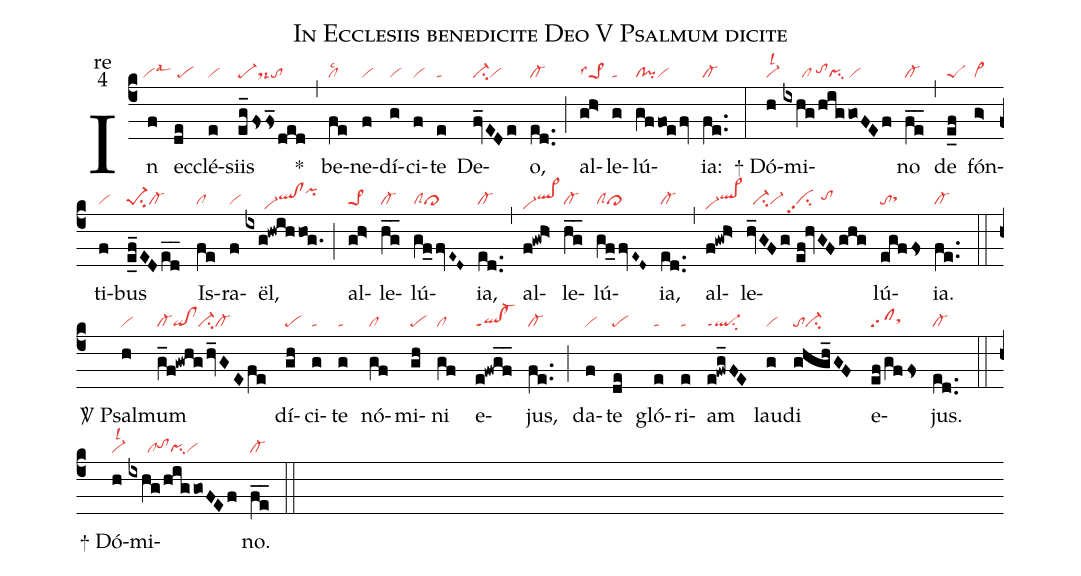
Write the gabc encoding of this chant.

name:In Ecclesiis benedicite Deo V Psalmum dicite;
office-part:re;
mode:4;
nabc-lines:1;
%%
(c4) In(f|`vilsal3) ec(de|/pe)clé(e|vi)siis(eg_fsfs_ded|pe-ds-to) <sp>*</sp>(,)
be(fe|cllsc2)ne(f|vi)dí(g|vi)ci(f|vi)te(e|ta) De(fv_EDe|ci-vi)o,(ed..|cl-) (;)
al(gh>|pe>1lss4)le(g|ta)lú(gffoe/fv|cl!pivi)ia:(fe..|cl-) (:)

<sp>+</sp> Dó(h|vi-lsl2)mi(ixhg/higgoFEf|//////cl/tohhpisu1/vi)no(fe__|cl-) (,)
de(e_f|peS) fón(g>|vi>)ti(f|vi)bus(e_f_EDed__|pe-1su2cl-)
Is(fe|cl)ra(f|vi)ël,(ixg!hwihhog.|//////vi-hdqlhh!clhhpihj) (;)
al(gh>|pe>1)le(hg__|cl-)lú(gf_/fvE~D~|clSci~)ia,(ed..|cl-) (,)
al(f!gwh>|vi-hdql>hh)le(hg__|cl-)lú(gf_/fvE~D~|clSci~)ia,(ed..|cl-) (,)
al(f!gwh>|vi-hdql>hh)le(hv_GFg//ef!hvGFghg|//ci-vi-/cipp2//tohh)lú(egffs|tosthh)ia.(fe..|cl-) (::)

<sp>V/</sp> Psal(h|vi)mum(g_f!gwhg/hv_GEfe|cl-qi!clci-cl-)
dí(gh|pe)ci(g|ta)te(g|ta) nó(gf|cl)mi(gh|pe)ni(gf|cl) e(e!fwgf__|ql!cl-ppt1)jus,(fe..|cl-) (;)
da(f|vi)te(de|pe) gló(e|ta)ri(e|ta)am(e!fwg_FE|ql-ppt1su2)
lau(g|vi)di(ghgh_GF|toci-) e(ef/gffs|clpp2sthh)jus.(ed..|cl-) (::)

<sp>+</sp> Dó(h|vi-lsl2)mi(ixhg/higgoFEf|//////cltohhpisu1vi)no.(fe__|cl-) (::)
